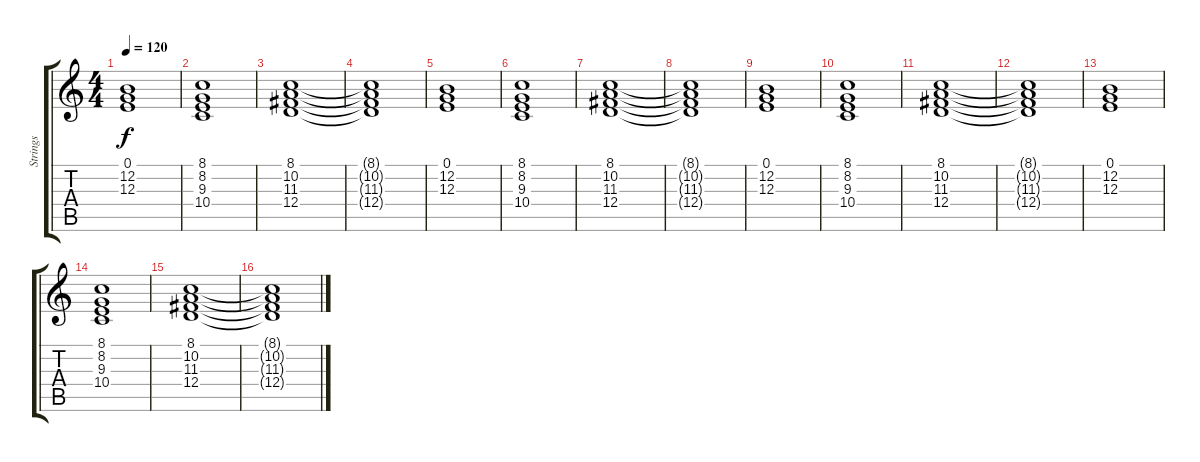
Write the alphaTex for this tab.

\track ("Strings" "Strings") {instrument stringensemble1}
\staff {score tabs}
\tuning (E4 B3 G3 D3 A2 E2) {hide}
\ts (4 4)
\tempo 120
\clef g2
\ks c
(0.1 12.2 12.3).1{dy f} |
(8.1 8.2 9.3 10.4).1 |
(8.1 10.2 11.3 12.4).1 |
(8.1{t} 10.2{t} 11.3{t} 12.4{t}).1 |
(0.1 12.2 12.3).1 |
(8.1 8.2 9.3 10.4).1 |
(8.1 10.2 11.3 12.4).1 |
(8.1{t} 10.2{t} 11.3{t} 12.4{t}).1 |
(0.1 12.2 12.3).1 |
(8.1 8.2 9.3 10.4).1 |
(8.1 10.2 11.3 12.4).1 |
(8.1{t} 10.2{t} 11.3{t} 12.4{t}).1 |
(0.1 12.2 12.3).1 |
(8.1 8.2 9.3 10.4).1 |
(8.1 10.2 11.3 12.4).1 |
(8.1{t} 10.2{t} 11.3{t} 12.4{t}).1
